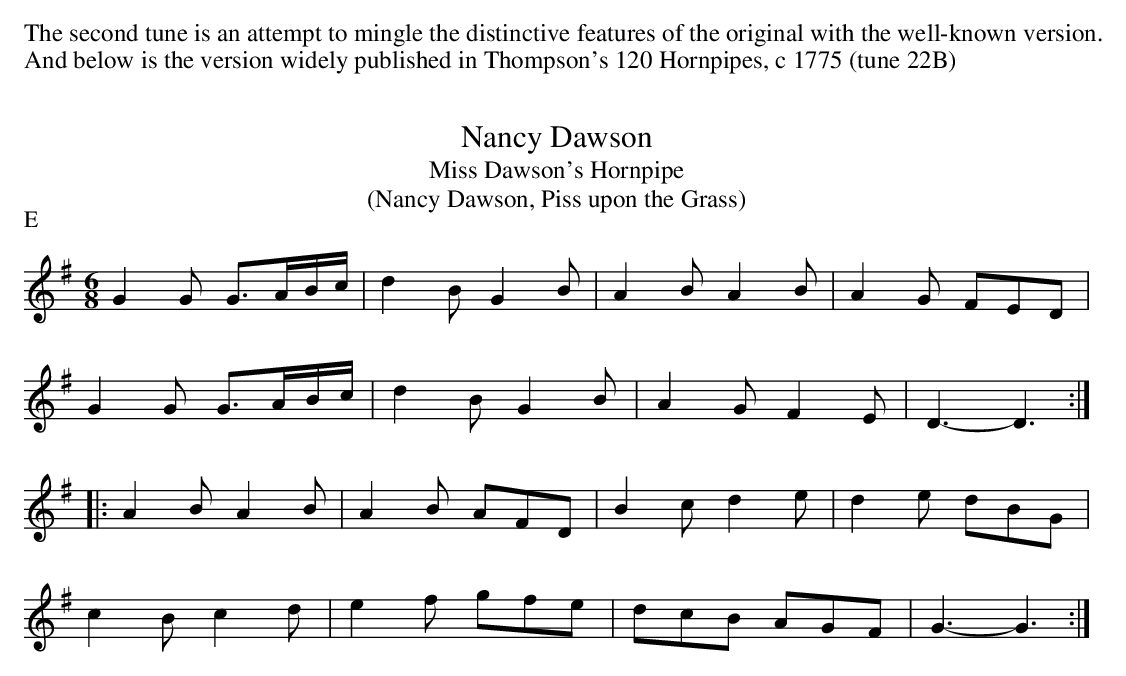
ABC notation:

X:1
T:Nancy Dawson
M:6/8
A2B A2B|e2c A2c|B2c B2c|BA2 GFE|
A2B A2B|e2c A2c|BA2 G2F|E3 E3:||:y
B2c B2c|B2c BGE|c2d e2f|e2d cBA|
d2c d2e|efg a2f|e2c dcB|A3 A3:||
%%begintext
%%The second tune is an attempt to mingle the distinctive features of the original with the well-known version.
%%And below is the version widely published in Thompson's 120 Hornpipes, c 1775 (tune 22B)
%%endtext
P:D
iX
P:E
T:Miss Dawson's Hornpipe
T:(Nancy Dawson, Piss upon the Grass)
K:G
G2G G3/A/B/c/|d2B G2B|A2B A2B|A2G FED|
G2G G3/A/B/c/|d2B G2B|A2G F2E|D3- D3:|]
i|:A2B A2B|A2B AFD|B2c d2e|d2e dBG|
c2B c2d|e2f gfe|dcB AGF|G3- G3:|]
